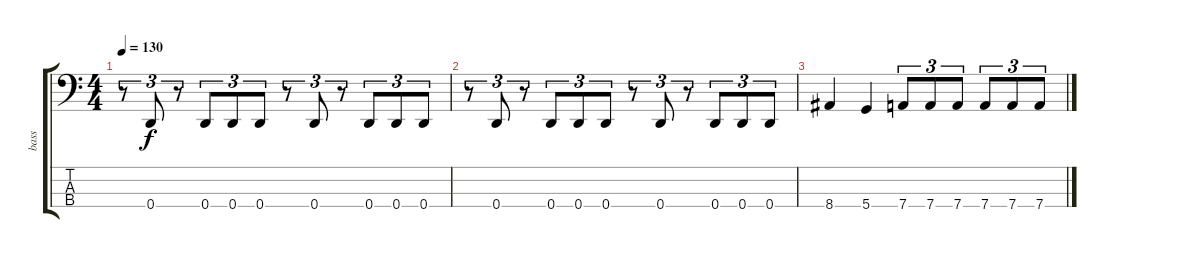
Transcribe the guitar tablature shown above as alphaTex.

\track ("bass" "bass") {instrument electricbasspick}
\staff {score tabs}
\tuning (F2 C2 G1 D1) {hide}
\ts (4 4)
\tempo 130
\clef f4
\ks c
r.8{tu (3 2) dy f} 0.4.8{tu (3 2)} r.8{tu (3 2)} 0.4.8{tu (3 2)} 0.4.8{tu (3 2)} 0.4.8{tu (3 2)} r.8{tu (3 2)} 0.4.8{tu (3 2)} r.8{tu (3 2)} 0.4.8{tu (3 2)} 0.4.8{tu (3 2)} 0.4.8{tu (3 2)} |
r.8{tu (3 2)} 0.4.8{tu (3 2)} r.8{tu (3 2)} 0.4.8{tu (3 2)} 0.4.8{tu (3 2)} 0.4.8{tu (3 2)} r.8{tu (3 2)} 0.4.8{tu (3 2)} r.8{tu (3 2)} 0.4.8{tu (3 2)} 0.4.8{tu (3 2)} 0.4.8{tu (3 2)} |
8.4.4 5.4.4 7.4.8{tu (3 2)} 7.4.8{tu (3 2)} 7.4.8{tu (3 2)} 7.4.8{tu (3 2)} 7.4.8{tu (3 2)} 7.4.8{tu (3 2)}
